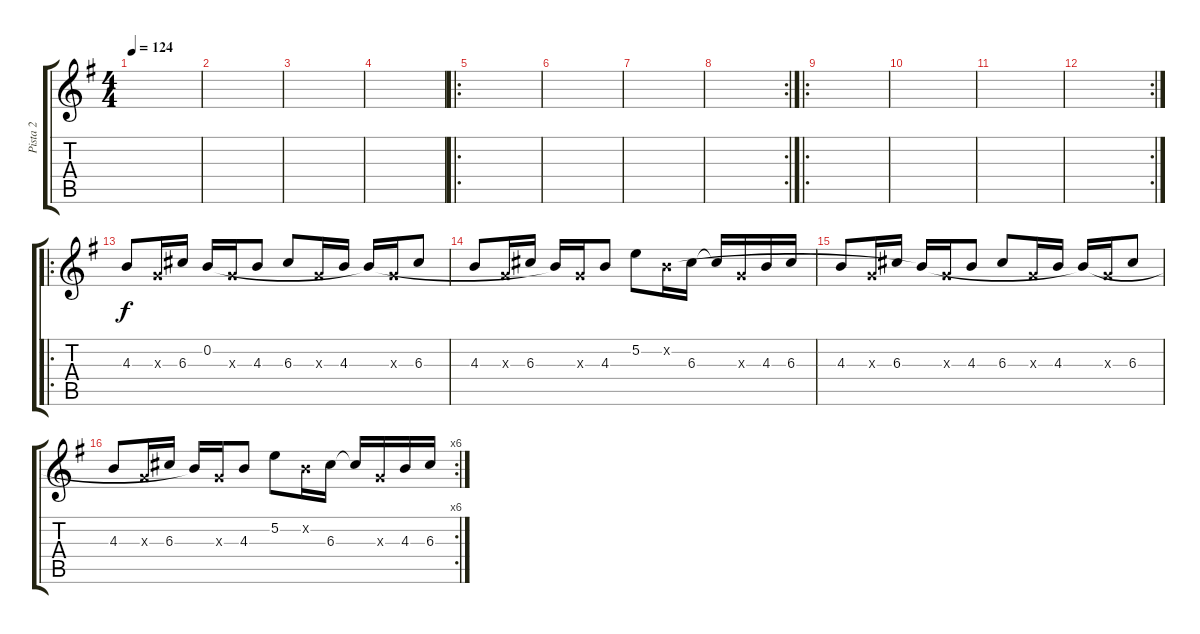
\track ("Pista 2" "Pista 2") {instrument electricguitarmuted}
\staff {score tabs}
\tuning (E4 B3 G3 D3 A2 E2) {hide}
\ts (4 4)
\tempo 124
\clef g2
\ks g
|
|
|
|
\ro
|
|
|
\rc 2
|
\ro
|
|
|
\rc 2
|
\ro
4.3.8 0.3{x}.16 6.3.16 0.2.16 0.3{x}.16 4.3.8 6.3.8 0.3{x}.16 4.3.16 0.2{t}.16 0.3{x}.16 6.3.8 |
4.3.8 0.3{x}.16 6.3.16 0.2{t}.16 0.3{x}.16 4.3.8 5.2.8 0.2{x}.16 6.3.16 6.3{t}.16 0.3{x}.16 4.3.16 6.3.16 |
4.3.8 0.3{x}.16 6.3.16 0.2{t}.16 0.3{x}.16 4.3.8 6.3.8 0.3{x}.16 4.3.16 0.2{t}.16 0.3{x}.16 6.3.8 |
\rc 6
4.3.8 0.3{x}.16 6.3.16 0.2{t}.16 0.3{x}.16 4.3.8 5.2.8 0.2{x}.16 6.3.16 6.3{t}.16 0.3{x}.16 4.3.16 6.3.16
